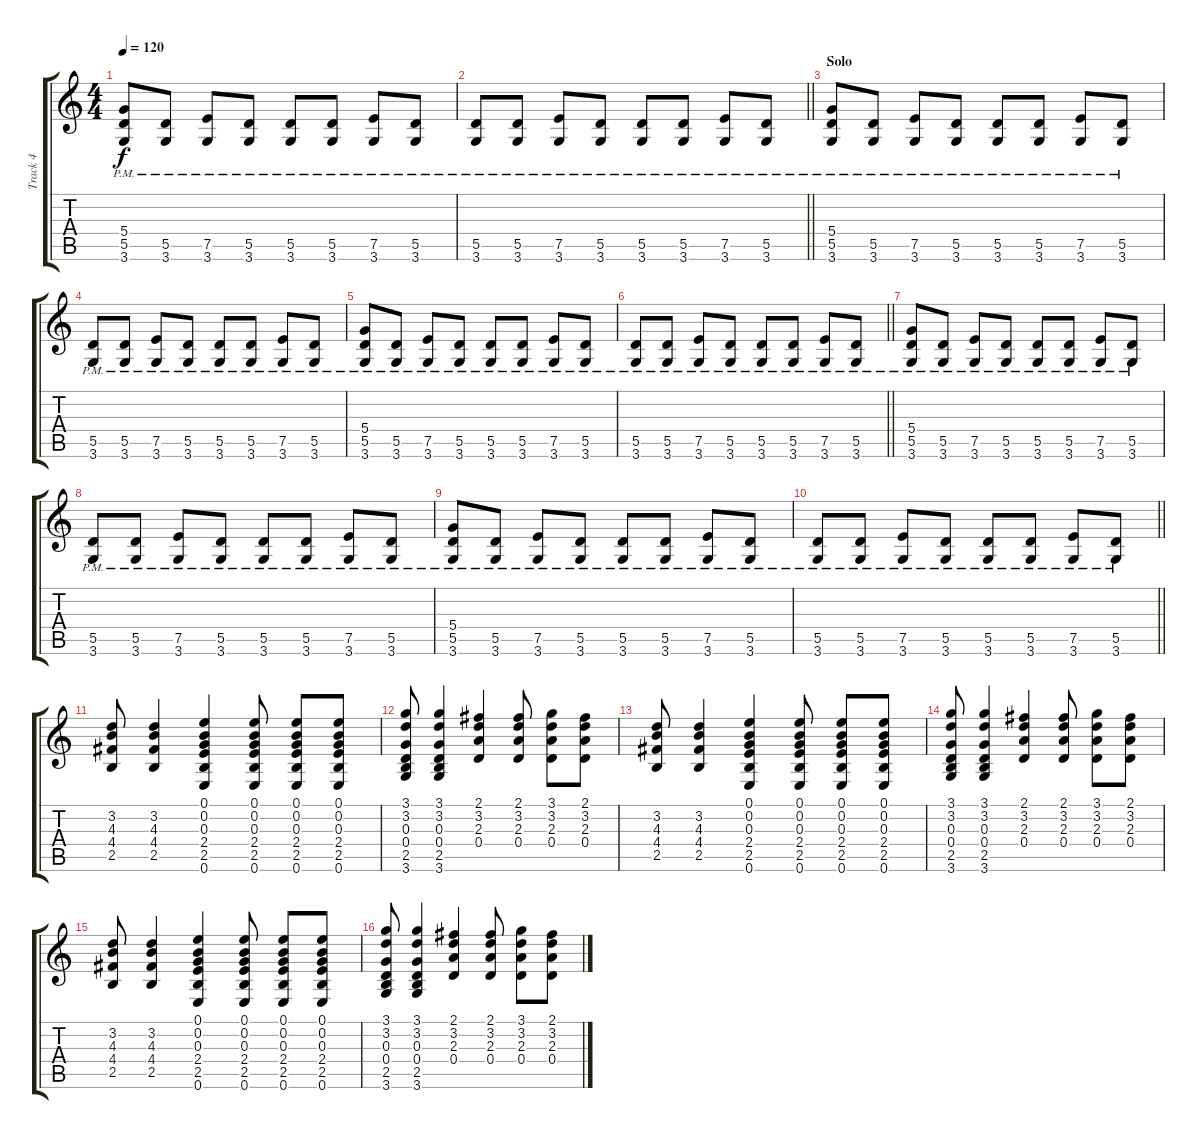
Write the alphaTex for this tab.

\track ("Track 4" "Track 4") {instrument overdrivenguitar}
\staff {score tabs}
\tuning (E4 B3 G3 D3 A2 E2) {hide}
\ts (4 4)
\tempo 120
\clef g2
\ks c
(5.4{pm} 5.5{pm} 3.6{pm}).8{dy f} (5.5{pm} 3.6{pm}).8 (7.5{pm} 3.6{pm}).8 (5.5{pm} 3.6{pm}).8 (5.5{pm} 3.6{pm}).8 (5.5{pm} 3.6{pm}).8 (7.5{pm} 3.6{pm}).8 (5.5{pm} 3.6{pm}).8 |
\barLineRight lightlight
(5.5{pm} 3.6{pm}).8 (5.5{pm} 3.6{pm}).8 (7.5{pm} 3.6{pm}).8 (5.5{pm} 3.6{pm}).8 (5.5{pm} 3.6{pm}).8 (5.5{pm} 3.6{pm}).8 (7.5{pm} 3.6{pm}).8 (5.5{pm} 3.6{pm}).8 |
\section ("" "Solo")
(5.4{pm} 5.5{pm} 3.6{pm}).8 (5.5{pm} 3.6{pm}).8 (7.5{pm} 3.6{pm}).8 (5.5{pm} 3.6{pm}).8 (5.5{pm} 3.6{pm}).8 (5.5{pm} 3.6{pm}).8 (7.5{pm} 3.6{pm}).8 (5.5{pm} 3.6{pm}).8 |
(5.5{pm} 3.6{pm}).8 (5.5{pm} 3.6{pm}).8 (7.5{pm} 3.6{pm}).8 (5.5{pm} 3.6{pm}).8 (5.5{pm} 3.6{pm}).8 (5.5{pm} 3.6{pm}).8 (7.5{pm} 3.6{pm}).8 (5.5{pm} 3.6{pm}).8 |
(5.4{pm} 5.5{pm} 3.6{pm}).8 (5.5{pm} 3.6{pm}).8 (7.5{pm} 3.6{pm}).8 (5.5{pm} 3.6{pm}).8 (5.5{pm} 3.6{pm}).8 (5.5{pm} 3.6{pm}).8 (7.5{pm} 3.6{pm}).8 (5.5{pm} 3.6{pm}).8 |
\barLineRight lightlight
(5.5{pm} 3.6{pm}).8 (5.5{pm} 3.6{pm}).8 (7.5{pm} 3.6{pm}).8 (5.5{pm} 3.6{pm}).8 (5.5{pm} 3.6{pm}).8 (5.5{pm} 3.6{pm}).8 (7.5{pm} 3.6{pm}).8 (5.5{pm} 3.6{pm}).8 |
(5.4{pm} 5.5{pm} 3.6{pm}).8 (5.5{pm} 3.6{pm}).8 (7.5{pm} 3.6{pm}).8 (5.5{pm} 3.6{pm}).8 (5.5{pm} 3.6{pm}).8 (5.5{pm} 3.6{pm}).8 (7.5{pm} 3.6{pm}).8 (5.5{pm} 3.6{pm}).8 |
(5.5{pm} 3.6{pm}).8 (5.5{pm} 3.6{pm}).8 (7.5{pm} 3.6{pm}).8 (5.5{pm} 3.6{pm}).8 (5.5{pm} 3.6{pm}).8 (5.5{pm} 3.6{pm}).8 (7.5{pm} 3.6{pm}).8 (5.5{pm} 3.6{pm}).8 |
(5.4{pm} 5.5{pm} 3.6{pm}).8 (5.5{pm} 3.6{pm}).8 (7.5{pm} 3.6{pm}).8 (5.5{pm} 3.6{pm}).8 (5.5{pm} 3.6{pm}).8 (5.5{pm} 3.6{pm}).8 (7.5{pm} 3.6{pm}).8 (5.5{pm} 3.6{pm}).8 |
\barLineRight lightlight
(5.5{pm} 3.6{pm}).8 (5.5{pm} 3.6{pm}).8 (7.5{pm} 3.6{pm}).8 (5.5{pm} 3.6{pm}).8 (5.5{pm} 3.6{pm}).8 (5.5{pm} 3.6{pm}).8 (7.5{pm} 3.6{pm}).8 (5.5{pm} 3.6{pm}).8 |
(3.2 4.3 4.4 2.5).8 (3.2 4.3 4.4 2.5).4 (0.1 0.2 0.3 2.4 2.5 0.6).4 (0.1 0.2 0.3 2.4 2.5 0.6).8 (0.1 0.2 0.3 2.4 2.5 0.6).8 (0.1 0.2 0.3 2.4 2.5 0.6).8 |
(3.1 3.2 0.3 0.4 2.5 3.6).8 (3.1 3.2 0.3 0.4 2.5 3.6).4 (2.1 3.2 2.3 0.4).4 (2.1 3.2 2.3 0.4).8 (3.1 3.2 2.3 0.4).8 (2.1 3.2 2.3 0.4).8 |
(3.2 4.3 4.4 2.5).8 (3.2 4.3 4.4 2.5).4 (0.1 0.2 0.3 2.4 2.5 0.6).4 (0.1 0.2 0.3 2.4 2.5 0.6).8 (0.1 0.2 0.3 2.4 2.5 0.6).8 (0.1 0.2 0.3 2.4 2.5 0.6).8 |
(3.1 3.2 0.3 0.4 2.5 3.6).8 (3.1 3.2 0.3 0.4 2.5 3.6).4 (2.1 3.2 2.3 0.4).4 (2.1 3.2 2.3 0.4).8 (3.1 3.2 2.3 0.4).8 (2.1 3.2 2.3 0.4).8 |
(3.2 4.3 4.4 2.5).8 (3.2 4.3 4.4 2.5).4 (0.1 0.2 0.3 2.4 2.5 0.6).4 (0.1 0.2 0.3 2.4 2.5 0.6).8 (0.1 0.2 0.3 2.4 2.5 0.6).8 (0.1 0.2 0.3 2.4 2.5 0.6).8 |
(3.1 3.2 0.3 0.4 2.5 3.6).8 (3.1 3.2 0.3 0.4 2.5 3.6).4 (2.1 3.2 2.3 0.4).4 (2.1 3.2 2.3 0.4).8 (3.1 3.2 2.3 0.4).8 (2.1 3.2 2.3 0.4).8
